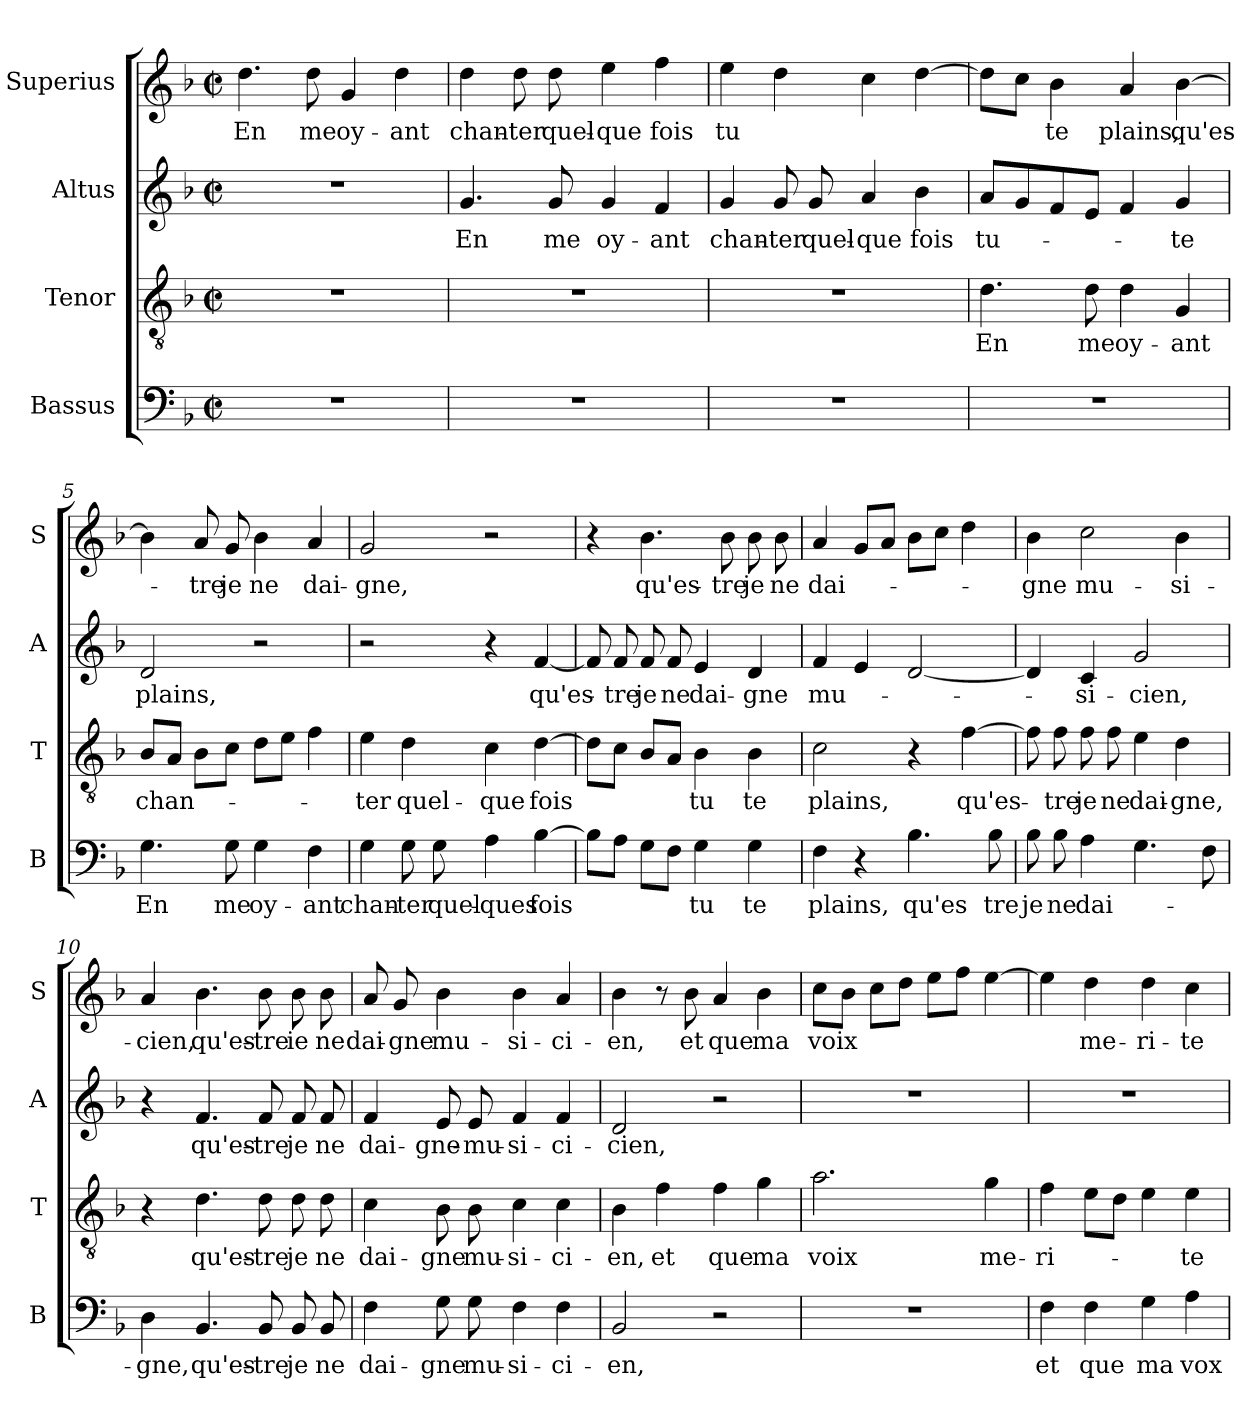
**kern	**text	**kern	**text	**kern	**text	**kern	**text
*part4	*part4	*part3	*part3	*part2	*part2	*part1	*part1
*staff4	*staff4	*staff3	*staff3	*staff2	*staff2	*staff1	*staff1
*I"Bassus	*	*I"Tenor	*	*I"Altus	*	*I"Superius	*
*I'B	*	*I'T	*	*I'A	*	*I'S	*
*clefF4	*	*clefGv2	*	*clefG2	*	*clefG2	*
*k[b-]	*	*k[b-]	*	*k[b-]	*	*k[b-]	*
*F:	*	*F:	*	*F:	*	*F:	*
*M2/2	*	*M2/2	*	*M2/2	*	*M2/2	*
*met(c|)	*	*met(c|)	*	*met(c|)	*	*met(c|)	*
=1	=1	=1	=1	=1	=1	=1	=1
1r	.	1r	.	1r	.	4.dd\	En
.	.	.	.	.	.	8dd\	me
.	.	.	.	.	.	4g/	oy-
.	.	.	.	.	.	4dd\	-ant
=2	=2	=2	=2	=2	=2	=2	=2
1r	.	1r	.	4.g/	En	4dd\	chan-
.	.	.	.	.	.	8dd\	-ter
.	.	.	.	8g/	me	8dd\	quel-
.	.	.	.	4g/	oy-	4ee\	-que
.	.	.	.	4f/	-ant	4ff\	fois
=3	=3	=3	=3	=3	=3	=3	=3
1r	.	1r	.	4g/	chan-	4ee\	tu
.	.	.	.	8g/	-ter	4dd\	.
.	.	.	.	8g/	quel-	.	.
.	.	.	.	4a/	-que	4cc\	.
.	.	.	.	4b-\	fois	[4dd\	.
=4	=4	=4	=4	=4	=4	=4	=4
1r	.	4.d\	En	8a/L	tu-	8dd\L]	.
.	.	.	.	8g/	.	8cc\J	.
.	.	.	.	8f/	.	4b-\	te
.	.	8d\	me	8e/J	.	.	.
.	.	4d\	oy-	4f/	.	4a/	plains,
.	.	4G/	-ant	4g/	-te	[4b-\	qu'es-
!!LO:LB:g=z
=5	=5	=5	=5	=5	=5	=5	=5
4.G\	En	8B-/L	chan-	2d/	plains,	4b-\]	.
.	.	8A/J	.	.	.	.	.
.	.	8B-\L	.	.	.	8a/	-tre
8G\	me	8c\J	.	.	.	8g/	je
4G\	oy-	8d\L	.	2r	.	4b-\	ne
.	.	8e\J	.	.	.	.	.
4F\	-ant	4f\	.	.	.	4a/	dai-
=6	=6	=6	=6	=6	=6	=6	=6
4G\	chan-	4e\	-ter	2r	.	2g/	-gne,
8G\	-ter	4d\	quel-	.	.	.	.
8G\	quel-	.	.	.	.	.	.
4A\	-ques	4c\	-que	4r	.	2r	.
[4B-\	fois	[4d\	fois	[4f/	qu'es-	.	.
=7	=7	=7	=7	=7	=7	=7	=7
8B-\L]	.	8d\L]	.	8f/]	.	4r	.
8A\J	.	8c\J	.	8f/	-tre	.	.
8G\L	.	8B-/L	.	8f/	je	4.b-\	qu'es-
8F\J	.	8A/J	.	8f/	ne	.	.
4G\	tu	4B-\	tu	4e/	dai-	.	.
.	.	.	.	.	.	8b-\	-tre
4G\	te	4B-\	te	4d/	-gne	8b-\	je
.	.	.	.	.	.	8b-\	ne
=8	=8	=8	=8	=8	=8	=8	=8
4F\	plains,	2c\	plains,	4f/	mu-	4a/	dai-
4r	.	.	.	4e/	.	8g/L	.
.	.	.	.	.	.	8a/J	.
4.B-\	qu'es	4r	.	[2d/	.	8b-\L	.
.	.	.	.	.	.	8cc\J	.
.	.	[4f\	qu'es-	.	.	4dd\	.
8B-\	tre	.	.	.	.	.	.
!!LO:LB:g=z
=9	=9	=9	=9	=9	=9	=9	=9
8B-\	je	8f\]	.	4d/]	.	4b-\	-gne
8B-\	ne	8f\	-tre	.	.	.	.
4A\	dai-	8f\	je	4c/	-si-	2cc\	mu-
.	.	8f\	ne	.	.	.	.
4.G\	.	4e\	dai-	2g/	-cien,	.	.
.	.	4d\	-gne,	.	.	4b-\	-si-
8F\	.	.	.	.	.	.	.
=10	=10	=10	=10	=10	=10	=10	=10
4D\	-gne,	4r	.	4r	.	4a/	-cien,
4.BB-/	qu'es-	4.d\	qu'es-	4.f/	qu'es-	4.b-\	qu'es-
8BB-/	-tre	8d\	-tre	8f/	-tre	8b-\	-tre
8BB-/	je	8d\	je	8f/	je	8b-\	ie
8BB-/	ne	8d\	ne	8f/	ne	8b-\	ne
=11	=11	=11	=11	=11	=11	=11	=11
4F\	dai-	4c\	dai-	4f/	dai-	8a/	dai-
.	.	.	.	.	.	8g/	-gne
8G\	-gne	8B-\	-gne	8e/	-gne-	4b-\	mu-
8G\	mu-	8B-\	mu-	8e/	-mu-	.	.
4F\	-si-	4c\	-si-	4f/	-si-	4b-\	-si-
4F\	-ci-	4c\	-ci-	4f/	-ci-	4a/	-ci-
=12	=12	=12	=12	=12	=12	=12	=12
2BB-/	-en,	4B-\	-en,	2d/	-cien,	4b-\	-en,
.	.	4f\	et	.	.	8r	.
.	.	.	.	.	.	8b-\	et
2r	.	4f\	que	2r	.	4a/	que
.	.	4g\	ma	.	.	4b-\	ma
=13	=13	=13	=13	=13	=13	=13	=13
1r	.	2.a\	voix	1r	.	8cc\L	voix
.	.	.	.	.	.	8b-\J	.
.	.	.	.	.	.	8cc\L	.
.	.	.	.	.	.	8dd\J	.
.	.	.	.	.	.	8ee\L	.
.	.	.	.	.	.	8ff\J	.
.	.	4g\	me-	.	.	[4ee\	.
!!LO:PB:g=z
=14	=14	=14	=14	=14	=14	=14	=14
4F\	et	4f\	-ri-	1r	.	4ee\]	.
4F\	que	8e\L	.	.	.	4dd\	me-
.	.	8d\J	.	.	.	.	.
4G\	ma	4e\	.	.	.	4dd\	-ri-
4A\	vox	4e\	-te	.	.	4cc\	-te
=	=	=	=	=	=	=	=
*-	*-	*-	*-	*-	*-	*-	*-
